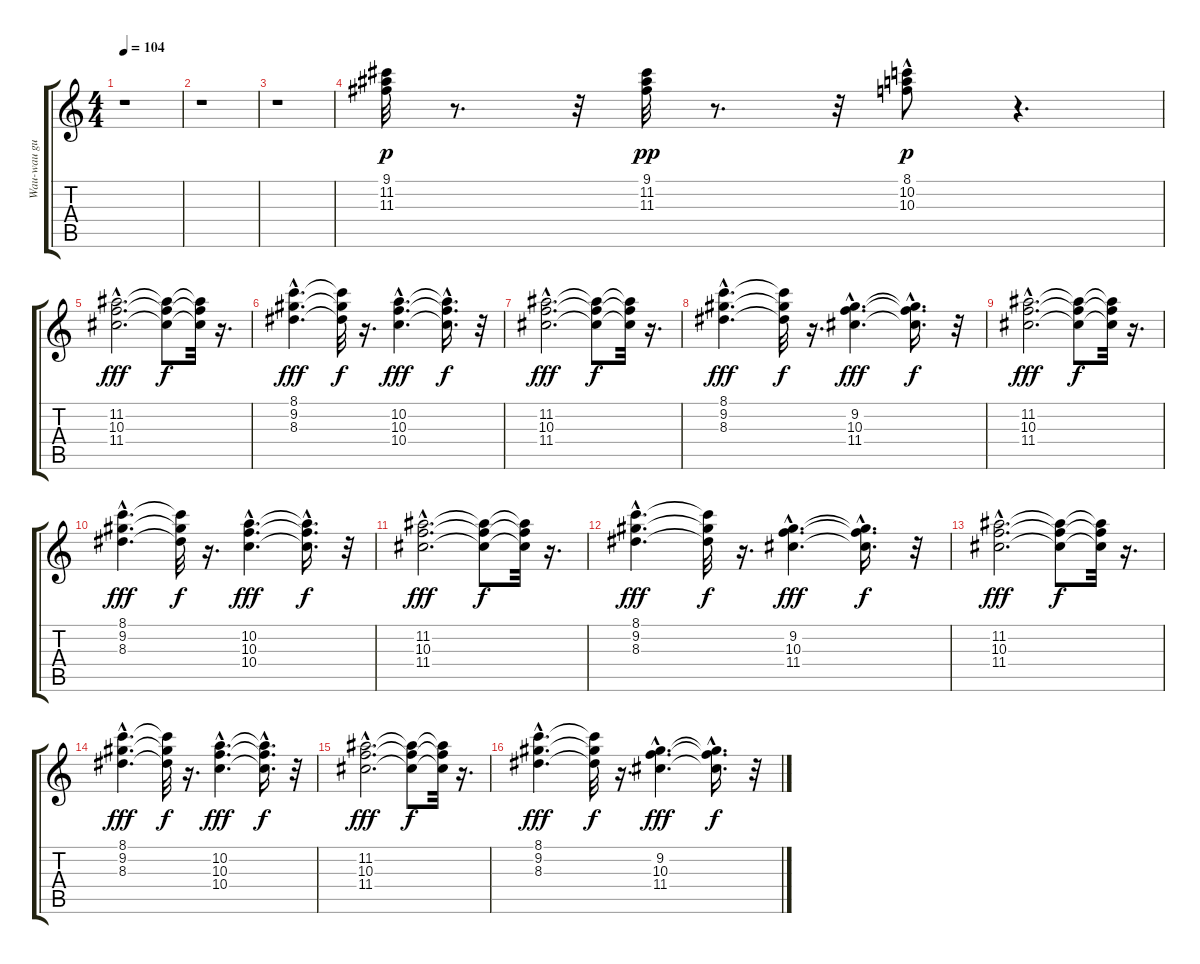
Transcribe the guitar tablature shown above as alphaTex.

\track ("Wau-wau guitar" "Wau-wau gu") {instrument electricguitarclean}
\staff {score tabs}
\tuning (E4 B3 G3 D3 A2 E2) {hide}
\ts (4 4)
\tempo 104
\clef g2
\ks c
r.1{dy f} |
r.1 |
r.1 |
(9.1 11.2 11.3).32{dy p} r.8{d} r.32 (9.1 11.2 11.3).32{dy pp} r.8{d} r.32 (8.1 10.2{hac} 10.3{hac}).8{dy p} r.4{d} |
(11.2{hac} 10.3{hac} 11.4{hac}).2{d dy fff} (11.2{t} 10.3{t} 11.4{t}).8{dy f} (11.2{t} 10.3{t} 11.4{t}).32 r.16{d} |
(8.1{hac} 9.2{hac} 8.3{hac}).4{d dy fff} (8.1{t} 9.2{t} 8.3{t}).32{dy f} r.16{d} (10.2{hac} 10.3{hac} 10.4{hac}).4{d dy fff} (10.2{t} 10.3{hac t} 10.4{t}).16{d dy f} r.32 |
(11.2{hac} 10.3{hac} 11.4{hac}).2{d dy fff} (11.2{t} 10.3{t} 11.4{t}).8{dy f} (11.2{t} 10.3{t} 11.4{t}).32 r.16{d} |
(8.1{hac} 9.2{hac} 8.3{hac}).4{d dy fff} (8.1{t} 9.2{t} 8.3{t}).32{dy f} r.16{d} (9.2{hac} 10.3{hac} 11.4{hac}).4{d dy fff} (9.2{t} 10.3{hac t} 11.4{t}).16{d dy f} r.32 |
(11.2{hac} 10.3{hac} 11.4{hac}).2{d dy fff} (11.2{t} 10.3{t} 11.4{t}).8{dy f} (11.2{t} 10.3{t} 11.4{t}).32 r.16{d} |
(8.1{hac} 9.2{hac} 8.3{hac}).4{d dy fff} (8.1{t} 9.2{t} 8.3{t}).32{dy f} r.16{d} (10.2{hac} 10.3{hac} 10.4{hac}).4{d dy fff} (10.2{t} 10.3{hac t} 10.4{t}).16{d dy f} r.32 |
(11.2{hac} 10.3{hac} 11.4{hac}).2{d dy fff} (11.2{t} 10.3{t} 11.4{t}).8{dy f} (11.2{t} 10.3{t} 11.4{t}).32 r.16{d} |
(8.1{hac} 9.2{hac} 8.3{hac}).4{d dy fff} (8.1{t} 9.2{t} 8.3{t}).32{dy f} r.16{d} (9.2{hac} 10.3{hac} 11.4{hac}).4{d dy fff} (9.2{t} 10.3{hac t} 11.4{t}).16{d dy f} r.32 |
(11.2{hac} 10.3{hac} 11.4{hac}).2{d dy fff} (11.2{t} 10.3{t} 11.4{t}).8{dy f} (11.2{t} 10.3{t} 11.4{t}).32 r.16{d} |
(8.1{hac} 9.2{hac} 8.3{hac}).4{d dy fff} (8.1{t} 9.2{t} 8.3{t}).32{dy f} r.16{d} (10.2{hac} 10.3{hac} 10.4{hac}).4{d dy fff} (10.2{t} 10.3{hac t} 10.4{t}).16{d dy f} r.32 |
(11.2{hac} 10.3{hac} 11.4{hac}).2{d dy fff} (11.2{t} 10.3{t} 11.4{t}).8{dy f} (11.2{t} 10.3{t} 11.4{t}).32 r.16{d} |
(8.1{hac} 9.2{hac} 8.3{hac}).4{d dy fff} (8.1{t} 9.2{t} 8.3{t}).32{dy f} r.16{d} (9.2{hac} 10.3{hac} 11.4{hac}).4{d dy fff} (9.2{t} 10.3{hac t} 11.4{t}).16{d dy f} r.32
